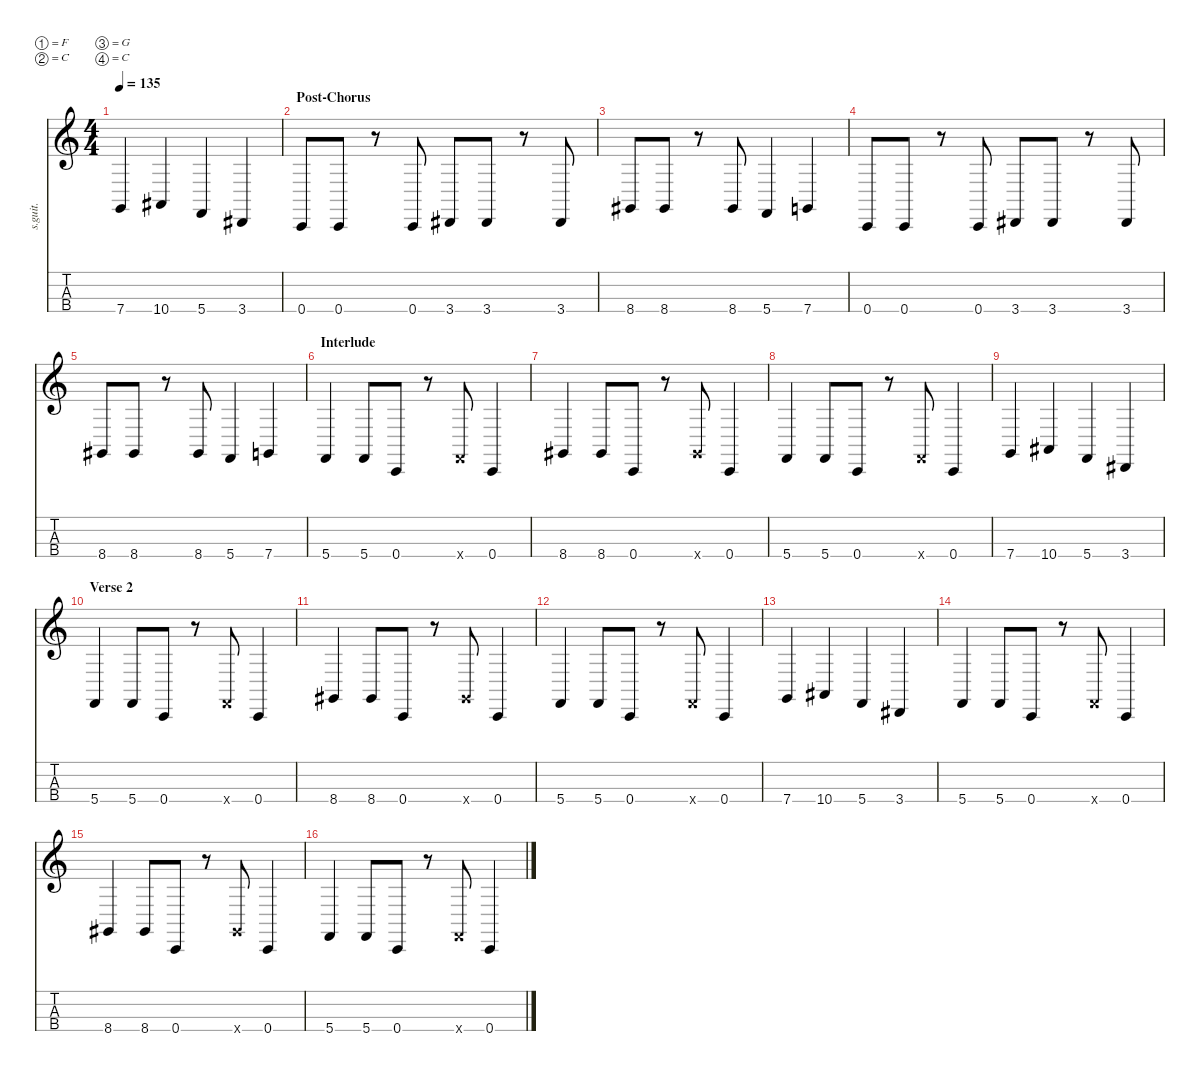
\defaultSystemsLayout 4
\hideDynamics
\bracketExtendMode nobrackets
\track ("John Cooper (4-String)" "s.guit.") {instrument electricbassfinger}
\staff {score tabs}
\tuning (F2 C2 G1 C1)
\ts (4 4)
\tempo 135
\clef g2
\ks c
7.4.4{lyrics (0 "") lyrics (1 "") lyrics (2 "") lyrics (3 "") lyrics (4 "") dy f} 10.4{acc #}.4{lyrics (0 "") lyrics (1 "") lyrics (2 "") lyrics (3 "") lyrics (4 "")} 5.4.4{lyrics (0 "") lyrics (1 "") lyrics (2 "") lyrics (3 "") lyrics (4 "")} 3.4{acc #}.4{lyrics (0 "") lyrics (1 "") lyrics (2 "") lyrics (3 "") lyrics (4 "")} |
\section ("" "Post-Chorus")
0.4.8{lyrics (0 "") lyrics (1 "") lyrics (2 "") lyrics (3 "") lyrics (4 "")} 0.4.8{lyrics (0 "") lyrics (1 "") lyrics (2 "") lyrics (3 "") lyrics (4 "")} r.8 0.4.8{lyrics (0 "") lyrics (1 "") lyrics (2 "") lyrics (3 "") lyrics (4 "")} 3.4{acc #}.8{lyrics (0 "") lyrics (1 "") lyrics (2 "") lyrics (3 "") lyrics (4 "")} 3.4{acc #}.8{lyrics (0 "") lyrics (1 "") lyrics (2 "") lyrics (3 "") lyrics (4 "")} r.8 3.4{acc #}.8{lyrics (0 "") lyrics (1 "") lyrics (2 "") lyrics (3 "") lyrics (4 "")} |
8.4{acc #}.8{lyrics (0 "") lyrics (1 "") lyrics (2 "") lyrics (3 "") lyrics (4 "")} 8.4{acc #}.8{lyrics (0 "") lyrics (1 "") lyrics (2 "") lyrics (3 "") lyrics (4 "")} r.8 8.4{acc #}.8{lyrics (0 "") lyrics (1 "") lyrics (2 "") lyrics (3 "") lyrics (4 "")} 5.4.4{lyrics (0 "") lyrics (1 "") lyrics (2 "") lyrics (3 "") lyrics (4 "")} 7.4.4{lyrics (0 "") lyrics (1 "") lyrics (2 "") lyrics (3 "") lyrics (4 "")} |
0.4.8{lyrics (0 "") lyrics (1 "") lyrics (2 "") lyrics (3 "") lyrics (4 "")} 0.4.8{lyrics (0 "") lyrics (1 "") lyrics (2 "") lyrics (3 "") lyrics (4 "")} r.8 0.4.8{lyrics (0 "") lyrics (1 "") lyrics (2 "") lyrics (3 "") lyrics (4 "")} 3.4{acc #}.8{lyrics (0 "") lyrics (1 "") lyrics (2 "") lyrics (3 "") lyrics (4 "")} 3.4{acc #}.8{lyrics (0 "") lyrics (1 "") lyrics (2 "") lyrics (3 "") lyrics (4 "")} r.8 3.4{acc #}.8{lyrics (0 "") lyrics (1 "") lyrics (2 "") lyrics (3 "") lyrics (4 "")} |
8.4{acc #}.8{lyrics (0 "") lyrics (1 "") lyrics (2 "") lyrics (3 "") lyrics (4 "")} 8.4{acc #}.8{lyrics (0 "") lyrics (1 "") lyrics (2 "") lyrics (3 "") lyrics (4 "")} r.8 8.4{acc #}.8{lyrics (0 "") lyrics (1 "") lyrics (2 "") lyrics (3 "") lyrics (4 "")} 5.4.4{lyrics (0 "") lyrics (1 "") lyrics (2 "") lyrics (3 "") lyrics (4 "")} 7.4.4{lyrics (0 "") lyrics (1 "") lyrics (2 "") lyrics (3 "") lyrics (4 "")} |
\section ("" "Interlude")
5.4.4{lyrics (0 "") lyrics (1 "") lyrics (2 "") lyrics (3 "") lyrics (4 "")} 5.4.8{lyrics (0 "") lyrics (1 "") lyrics (2 "") lyrics (3 "") lyrics (4 "")} 0.4.8{lyrics (0 "") lyrics (1 "") lyrics (2 "") lyrics (3 "") lyrics (4 "")} r.8 5.4{x}.8{lyrics (0 "") lyrics (1 "") lyrics (2 "") lyrics (3 "") lyrics (4 "")} 0.4.4{lyrics (0 "") lyrics (1 "") lyrics (2 "") lyrics (3 "") lyrics (4 "")} |
8.4{acc #}.4{lyrics (0 "") lyrics (1 "") lyrics (2 "") lyrics (3 "") lyrics (4 "")} 8.4{acc #}.8{lyrics (0 "") lyrics (1 "") lyrics (2 "") lyrics (3 "") lyrics (4 "")} 0.4.8{lyrics (0 "") lyrics (1 "") lyrics (2 "") lyrics (3 "") lyrics (4 "")} r.8 8.4{x acc #}.8{lyrics (0 "") lyrics (1 "") lyrics (2 "") lyrics (3 "") lyrics (4 "")} 0.4.4{lyrics (0 "") lyrics (1 "") lyrics (2 "") lyrics (3 "") lyrics (4 "")} |
5.4.4{lyrics (0 "") lyrics (1 "") lyrics (2 "") lyrics (3 "") lyrics (4 "")} 5.4.8{lyrics (0 "") lyrics (1 "") lyrics (2 "") lyrics (3 "") lyrics (4 "")} 0.4.8{lyrics (0 "") lyrics (1 "") lyrics (2 "") lyrics (3 "") lyrics (4 "")} r.8 5.4{x}.8{lyrics (0 "") lyrics (1 "") lyrics (2 "") lyrics (3 "") lyrics (4 "")} 0.4.4{lyrics (0 "") lyrics (1 "") lyrics (2 "") lyrics (3 "") lyrics (4 "")} |
7.4.4{lyrics (0 "") lyrics (1 "") lyrics (2 "") lyrics (3 "") lyrics (4 "")} 10.4{acc #}.4{lyrics (0 "") lyrics (1 "") lyrics (2 "") lyrics (3 "") lyrics (4 "")} 5.4.4{lyrics (0 "") lyrics (1 "") lyrics (2 "") lyrics (3 "") lyrics (4 "")} 3.4{acc #}.4{lyrics (0 "") lyrics (1 "") lyrics (2 "") lyrics (3 "") lyrics (4 "")} |
\section ("" "Verse 2")
5.4.4{lyrics (0 "") lyrics (1 "") lyrics (2 "") lyrics (3 "") lyrics (4 "")} 5.4.8{lyrics (0 "") lyrics (1 "") lyrics (2 "") lyrics (3 "") lyrics (4 "")} 0.4.8{lyrics (0 "") lyrics (1 "") lyrics (2 "") lyrics (3 "") lyrics (4 "")} r.8 5.4{x}.8{lyrics (0 "") lyrics (1 "") lyrics (2 "") lyrics (3 "") lyrics (4 "")} 0.4.4{lyrics (0 "") lyrics (1 "") lyrics (2 "") lyrics (3 "") lyrics (4 "")} |
8.4{acc #}.4{lyrics (0 "") lyrics (1 "") lyrics (2 "") lyrics (3 "") lyrics (4 "")} 8.4{acc #}.8{lyrics (0 "") lyrics (1 "") lyrics (2 "") lyrics (3 "") lyrics (4 "")} 0.4.8{lyrics (0 "") lyrics (1 "") lyrics (2 "") lyrics (3 "") lyrics (4 "")} r.8 8.4{x acc #}.8{lyrics (0 "") lyrics (1 "") lyrics (2 "") lyrics (3 "") lyrics (4 "")} 0.4.4{lyrics (0 "") lyrics (1 "") lyrics (2 "") lyrics (3 "") lyrics (4 "")} |
5.4.4{lyrics (0 "") lyrics (1 "") lyrics (2 "") lyrics (3 "") lyrics (4 "")} 5.4.8{lyrics (0 "") lyrics (1 "") lyrics (2 "") lyrics (3 "") lyrics (4 "")} 0.4.8{lyrics (0 "") lyrics (1 "") lyrics (2 "") lyrics (3 "") lyrics (4 "")} r.8 5.4{x}.8{lyrics (0 "") lyrics (1 "") lyrics (2 "") lyrics (3 "") lyrics (4 "")} 0.4.4{lyrics (0 "") lyrics (1 "") lyrics (2 "") lyrics (3 "") lyrics (4 "")} |
7.4.4{lyrics (0 "") lyrics (1 "") lyrics (2 "") lyrics (3 "") lyrics (4 "")} 10.4{acc #}.4{lyrics (0 "") lyrics (1 "") lyrics (2 "") lyrics (3 "") lyrics (4 "")} 5.4.4{lyrics (0 "") lyrics (1 "") lyrics (2 "") lyrics (3 "") lyrics (4 "")} 3.4{acc #}.4{lyrics (0 "") lyrics (1 "") lyrics (2 "") lyrics (3 "") lyrics (4 "")} |
5.4.4{lyrics (0 "") lyrics (1 "") lyrics (2 "") lyrics (3 "") lyrics (4 "")} 5.4.8{lyrics (0 "") lyrics (1 "") lyrics (2 "") lyrics (3 "") lyrics (4 "")} 0.4.8{lyrics (0 "") lyrics (1 "") lyrics (2 "") lyrics (3 "") lyrics (4 "")} r.8 5.4{x}.8{lyrics (0 "") lyrics (1 "") lyrics (2 "") lyrics (3 "") lyrics (4 "")} 0.4.4{lyrics (0 "") lyrics (1 "") lyrics (2 "") lyrics (3 "") lyrics (4 "")} |
8.4{acc #}.4{lyrics (0 "") lyrics (1 "") lyrics (2 "") lyrics (3 "") lyrics (4 "")} 8.4{acc #}.8{lyrics (0 "") lyrics (1 "") lyrics (2 "") lyrics (3 "") lyrics (4 "")} 0.4.8{lyrics (0 "") lyrics (1 "") lyrics (2 "") lyrics (3 "") lyrics (4 "")} r.8 8.4{x acc #}.8{lyrics (0 "") lyrics (1 "") lyrics (2 "") lyrics (3 "") lyrics (4 "")} 0.4.4{lyrics (0 "") lyrics (1 "") lyrics (2 "") lyrics (3 "") lyrics (4 "")} |
5.4.4{lyrics (0 "") lyrics (1 "") lyrics (2 "") lyrics (3 "") lyrics (4 "")} 5.4.8{lyrics (0 "") lyrics (1 "") lyrics (2 "") lyrics (3 "") lyrics (4 "")} 0.4.8{lyrics (0 "") lyrics (1 "") lyrics (2 "") lyrics (3 "") lyrics (4 "")} r.8 5.4{x}.8{lyrics (0 "") lyrics (1 "") lyrics (2 "") lyrics (3 "") lyrics (4 "")} 0.4.4{lyrics (0 "") lyrics (1 "") lyrics (2 "") lyrics (3 "") lyrics (4 "")}
